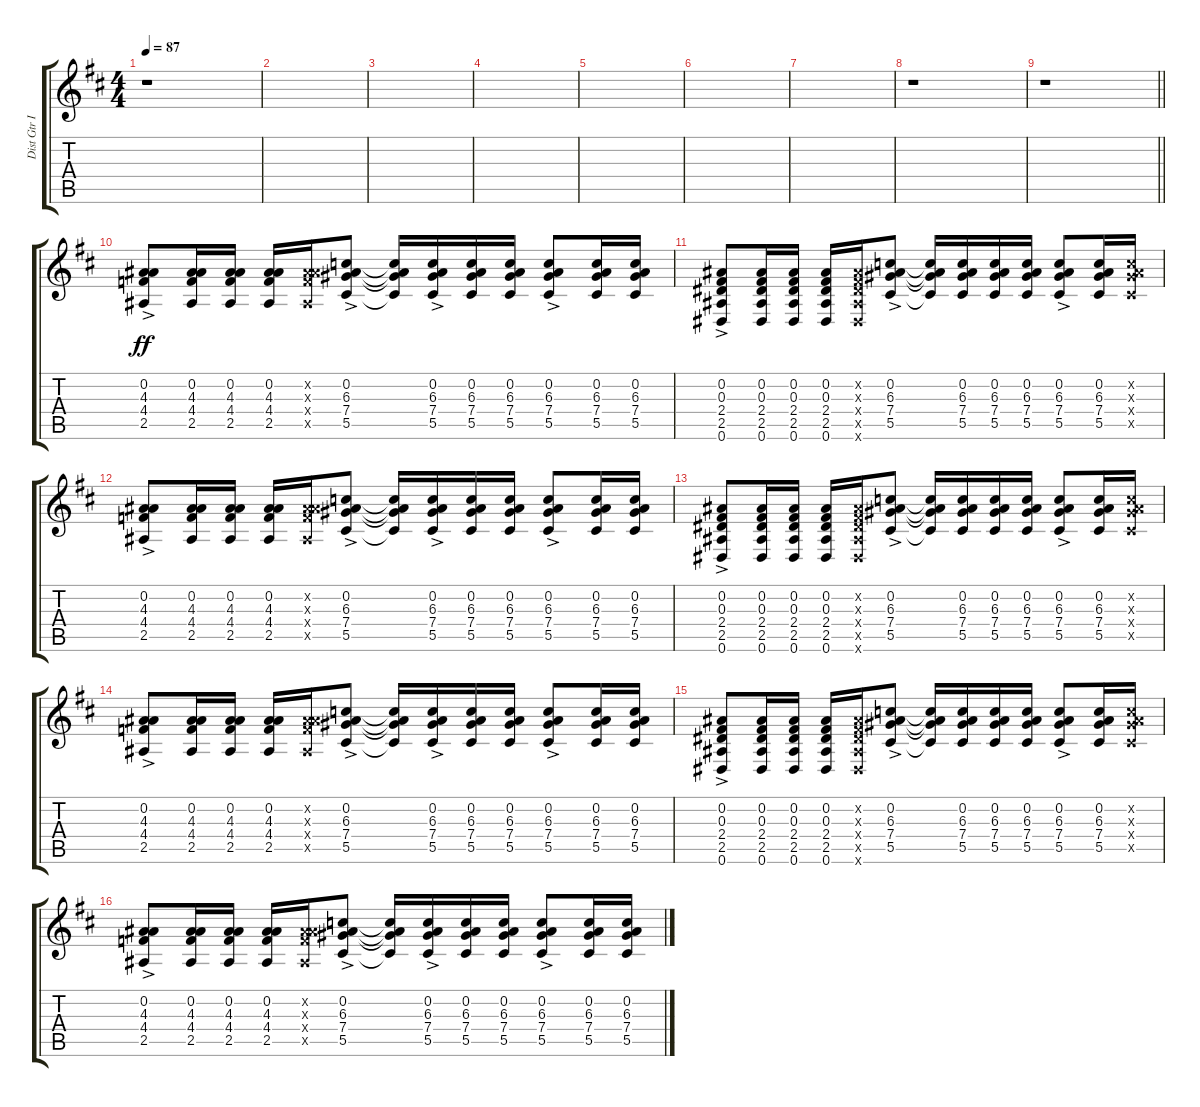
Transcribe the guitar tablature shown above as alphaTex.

\track ("Dist Gtr I" "Dist Gtr I") {instrument distortionguitar}
\staff {score tabs}
\tuning (Eb4 Bb3 Gb3 Db3 Ab2 Eb2) {hide}
\ts (4 4)
\tempo 87
\clef g2
\ks d
r.1{dy f} |
|
|
|
|
|
|
r.1 |
\barLineRight lightlight
r.1 |
(0.2{ac} 4.3{ac} 4.4{ac} 2.5{ac}).8{dy ff} (0.2 4.3 4.4 2.5).16 (0.2 4.3 4.4 2.5).16 (0.2 4.3 4.4 2.5).16 (0.2{x} 4.3{x} 4.4{x} 2.5{x}).16 (0.2{ac} 6.3{ac} 7.4{ac} 5.5{ac}).8 (0.2{t} 6.3{t} 7.4{t} 5.5{t}).16 (0.2{ac} 6.3{ac} 7.4{ac} 5.5{ac}).16 (0.2 6.3 7.4 5.5).16 (0.2 6.3 7.4 5.5).16 (0.2{ac} 6.3{ac} 7.4{ac} 5.5{ac}).8 (0.2 6.3 7.4 5.5).16 (0.2 6.3 7.4 5.5).16 |
(0.2{ac} 0.3{ac} 2.4{ac} 2.5{ac} 0.6{ac}).8 (0.2 0.3 2.4 2.5 0.6).16 (0.2 0.3 2.4 2.5 0.6).16 (0.2 0.3 2.4 2.5 0.6).16 (0.2{x} 0.3{x} 2.4{x} 2.5{x} 0.6{x}).16 (0.2{ac} 6.3{ac} 7.4{ac} 5.5{ac}).8 (0.2{t} 6.3{t} 7.4{t} 5.5{t}).16 (0.2 6.3 7.4 5.5).16 (0.2 6.3 7.4 5.5).16 (0.2 6.3 7.4 5.5).16 (0.2{ac} 6.3{ac} 7.4{ac} 5.5{ac}).8 (0.2 6.3 7.4 5.5).16 (0.2{x} 6.3{x} 7.4{x} 5.5{x}).16 |
(0.2{ac} 4.3{ac} 4.4{ac} 2.5{ac}).8 (0.2 4.3 4.4 2.5).16 (0.2 4.3 4.4 2.5).16 (0.2 4.3 4.4 2.5).16 (0.2{x} 4.3{x} 4.4{x} 2.5{x}).16 (0.2{ac} 6.3{ac} 7.4{ac} 5.5{ac}).8 (0.2{t} 6.3{t} 7.4{t} 5.5{t}).16 (0.2{ac} 6.3{ac} 7.4{ac} 5.5{ac}).16 (0.2 6.3 7.4 5.5).16 (0.2 6.3 7.4 5.5).16 (0.2{ac} 6.3{ac} 7.4{ac} 5.5{ac}).8 (0.2 6.3 7.4 5.5).16 (0.2 6.3 7.4 5.5).16 |
(0.2{ac} 0.3{ac} 2.4{ac} 2.5{ac} 0.6{ac}).8 (0.2 0.3 2.4 2.5 0.6).16 (0.2 0.3 2.4 2.5 0.6).16 (0.2 0.3 2.4 2.5 0.6).16 (0.2{x} 0.3{x} 2.4{x} 2.5{x} 0.6{x}).16 (0.2{ac} 6.3{ac} 7.4{ac} 5.5{ac}).8 (0.2{t} 6.3{t} 7.4{t} 5.5{t}).16 (0.2 6.3 7.4 5.5).16 (0.2 6.3 7.4 5.5).16 (0.2 6.3 7.4 5.5).16 (0.2{ac} 6.3{ac} 7.4{ac} 5.5{ac}).8 (0.2 6.3 7.4 5.5).16 (0.2{x} 6.3{x} 7.4{x} 5.5{x}).16 |
(0.2{ac} 4.3{ac} 4.4{ac} 2.5{ac}).8 (0.2 4.3 4.4 2.5).16 (0.2 4.3 4.4 2.5).16 (0.2 4.3 4.4 2.5).16 (0.2{x} 4.3{x} 4.4{x} 2.5{x}).16 (0.2{ac} 6.3{ac} 7.4{ac} 5.5{ac}).8 (0.2{t} 6.3{t} 7.4{t} 5.5{t}).16 (0.2{ac} 6.3{ac} 7.4{ac} 5.5{ac}).16 (0.2 6.3 7.4 5.5).16 (0.2 6.3 7.4 5.5).16 (0.2{ac} 6.3{ac} 7.4{ac} 5.5{ac}).8 (0.2 6.3 7.4 5.5).16 (0.2 6.3 7.4 5.5).16 |
(0.2{ac} 0.3{ac} 2.4{ac} 2.5{ac} 0.6{ac}).8 (0.2 0.3 2.4 2.5 0.6).16 (0.2 0.3 2.4 2.5 0.6).16 (0.2 0.3 2.4 2.5 0.6).16 (0.2{x} 0.3{x} 2.4{x} 2.5{x} 0.6{x}).16 (0.2{ac} 6.3{ac} 7.4{ac} 5.5{ac}).8 (0.2{t} 6.3{t} 7.4{t} 5.5{t}).16 (0.2 6.3 7.4 5.5).16 (0.2 6.3 7.4 5.5).16 (0.2 6.3 7.4 5.5).16 (0.2{ac} 6.3{ac} 7.4{ac} 5.5{ac}).8 (0.2 6.3 7.4 5.5).16 (0.2{x} 6.3{x} 7.4{x} 5.5{x}).16 |
(0.2{ac} 4.3{ac} 4.4{ac} 2.5{ac}).8 (0.2 4.3 4.4 2.5).16 (0.2 4.3 4.4 2.5).16 (0.2 4.3 4.4 2.5).16 (0.2{x} 4.3{x} 4.4{x} 2.5{x}).16 (0.2{ac} 6.3{ac} 7.4{ac} 5.5{ac}).8 (0.2{t} 6.3{t} 7.4{t} 5.5{t}).16 (0.2{ac} 6.3{ac} 7.4{ac} 5.5{ac}).16 (0.2 6.3 7.4 5.5).16 (0.2 6.3 7.4 5.5).16 (0.2{ac} 6.3{ac} 7.4{ac} 5.5{ac}).8 (0.2 6.3 7.4 5.5).16 (0.2 6.3 7.4 5.5).16
